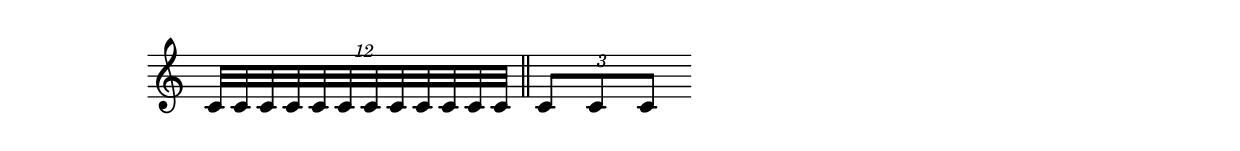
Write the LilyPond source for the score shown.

#(ly:set-option 'midi-extension "mid")
\version "2.12.3"
\include "english.ly"
\header{ 
}
%{
| SSSSSSSSSSSS  || SSS
%}
melody = {
\once \override Staff.TimeSignature #'stencil = ##f
\clef treble
\key c 
\major
\cadenzaOn
  \times 8/12{ c'32[ c'32 c'32 c'32 c'32 c'32 c'32 c'32 c'32 c'32 c'32 c'32] }  \bar "||"   \times 2/3{ c'8[ c'8 c'8] }  \bar "" \break 
 }
text = \lyricmode {
               
}
\score{

<<
\new Voice = "one" {
\melody
}
\new Lyrics \lyricsto "one" \text
>>
\layout {
\context {
\Score
}
}
\midi {
\context {
\Score
tempoWholesPerMinute = #(ly:make-moment 200 4)
}
}
}